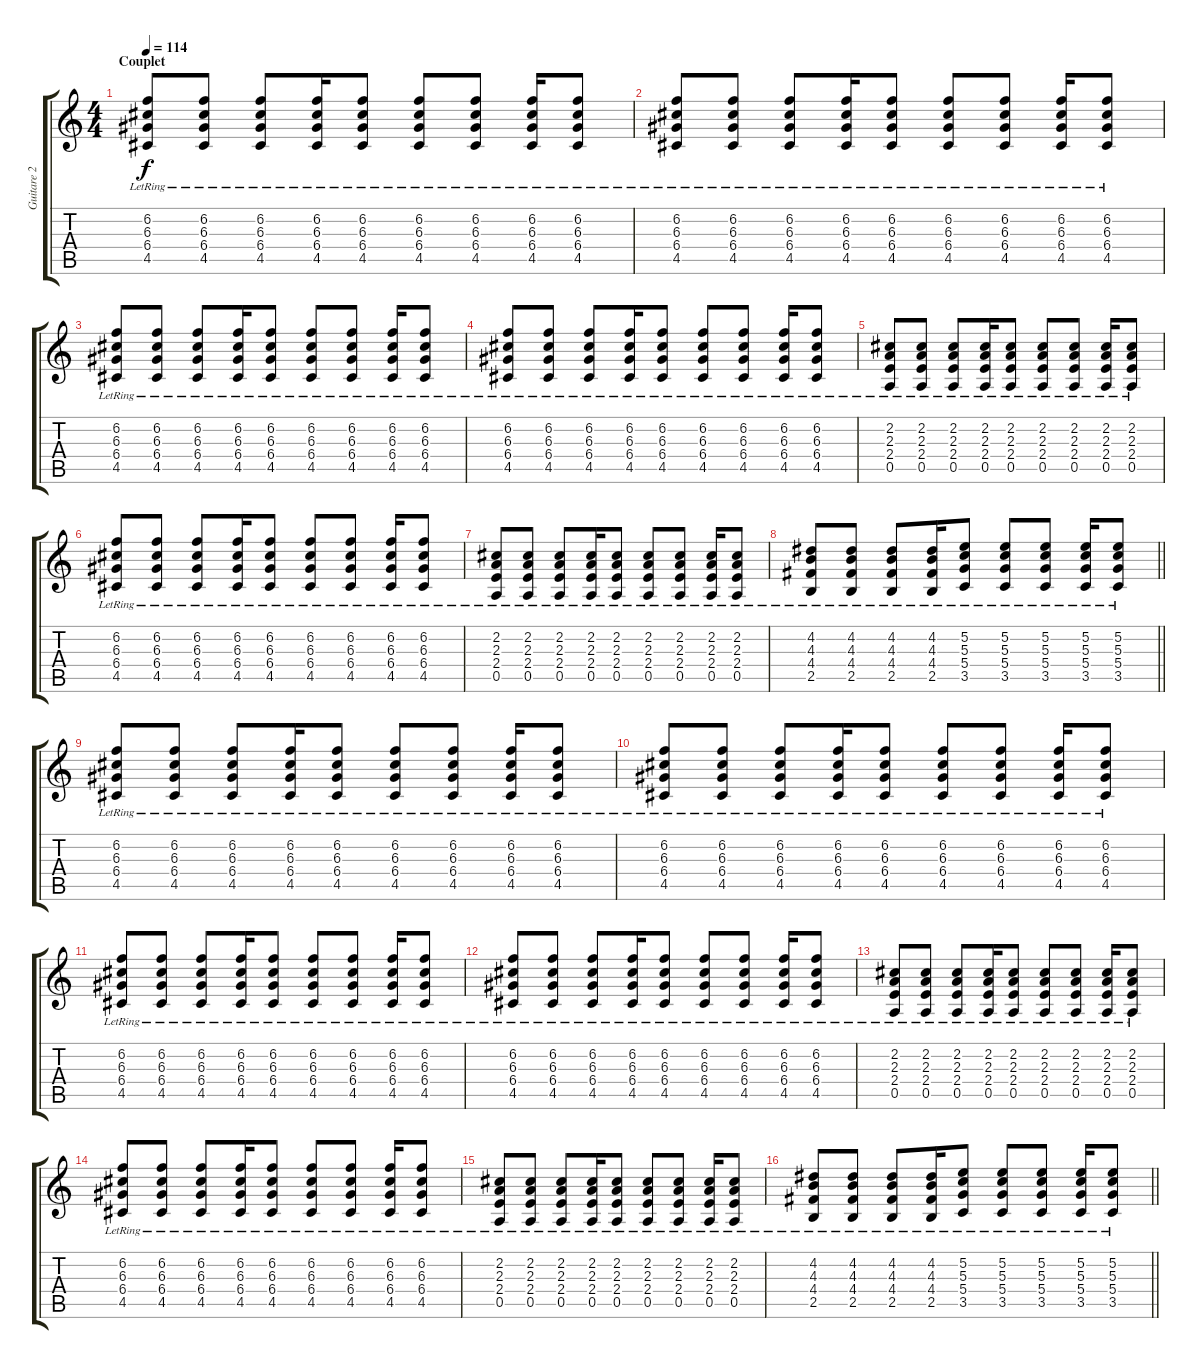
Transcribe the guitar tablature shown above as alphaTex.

\track ("Guitare 2" "Guitare 2") {instrument overdrivenguitar}
\staff {score tabs}
\tuning (E4 B3 G3 D3 A2 E2) {hide}
\ts (4 4)
\section ("" "Couplet")
\tempo 114
\clef g2
\ks c
(6.2{lr} 6.3{lr} 6.4{lr} 4.5{lr}).8{dy f volume 8 instrument electricguitarclean} (6.2{lr} 6.3{lr} 6.4{lr} 4.5{lr}).8 (6.2{lr} 6.3{lr} 6.4{lr} 4.5{lr}).8 (6.2{lr} 6.3{lr} 6.4{lr} 4.5{lr}).16 (6.2{lr} 6.3{lr} 6.4{lr} 4.5{lr}).8 (6.2{lr} 6.3{lr} 6.4{lr} 4.5{lr}).8 (6.2{lr} 6.3{lr} 6.4{lr} 4.5{lr}).8 (6.2{lr} 6.3{lr} 6.4{lr} 4.5{lr}).16 (6.2{lr} 6.3{lr} 6.4{lr} 4.5{lr}).8 |
(6.2{lr} 6.3{lr} 6.4{lr} 4.5{lr}).8 (6.2{lr} 6.3{lr} 6.4{lr} 4.5{lr}).8 (6.2{lr} 6.3{lr} 6.4{lr} 4.5{lr}).8 (6.2{lr} 6.3{lr} 6.4{lr} 4.5{lr}).16 (6.2{lr} 6.3{lr} 6.4{lr} 4.5{lr}).8 (6.2{lr} 6.3{lr} 6.4{lr} 4.5{lr}).8 (6.2{lr} 6.3{lr} 6.4{lr} 4.5{lr}).8 (6.2{lr} 6.3{lr} 6.4{lr} 4.5{lr}).16 (6.2{lr} 6.3{lr} 6.4{lr} 4.5{lr}).8 |
(6.2{lr} 6.3{lr} 6.4{lr} 4.5{lr}).8 (6.2{lr} 6.3{lr} 6.4{lr} 4.5{lr}).8 (6.2{lr} 6.3{lr} 6.4{lr} 4.5{lr}).8 (6.2{lr} 6.3{lr} 6.4{lr} 4.5{lr}).16 (6.2{lr} 6.3{lr} 6.4{lr} 4.5{lr}).8 (6.2{lr} 6.3{lr} 6.4{lr} 4.5{lr}).8 (6.2{lr} 6.3{lr} 6.4{lr} 4.5{lr}).8 (6.2{lr} 6.3{lr} 6.4{lr} 4.5{lr}).16 (6.2{lr} 6.3{lr} 6.4{lr} 4.5{lr}).8 |
(6.2{lr} 6.3{lr} 6.4{lr} 4.5{lr}).8 (6.2{lr} 6.3{lr} 6.4{lr} 4.5{lr}).8 (6.2{lr} 6.3{lr} 6.4{lr} 4.5{lr}).8 (6.2{lr} 6.3{lr} 6.4{lr} 4.5{lr}).16 (6.2{lr} 6.3{lr} 6.4{lr} 4.5{lr}).8 (6.2{lr} 6.3{lr} 6.4{lr} 4.5{lr}).8 (6.2{lr} 6.3{lr} 6.4{lr} 4.5{lr}).8 (6.2{lr} 6.3{lr} 6.4{lr} 4.5{lr}).16 (6.2{lr} 6.3{lr} 6.4{lr} 4.5{lr}).8 |
(2.2{lr} 2.3{lr} 2.4{lr} 0.5{lr}).8 (2.2{lr} 2.3{lr} 2.4{lr} 0.5{lr}).8 (2.2{lr} 2.3{lr} 2.4{lr} 0.5{lr}).8 (2.2{lr} 2.3{lr} 2.4{lr} 0.5{lr}).16 (2.2{lr} 2.3{lr} 2.4{lr} 0.5{lr}).8 (2.2{lr} 2.3{lr} 2.4{lr} 0.5{lr}).8 (2.2{lr} 2.3{lr} 2.4{lr} 0.5{lr}).8 (2.2{lr} 2.3{lr} 2.4{lr} 0.5{lr}).16 (2.2{lr} 2.3{lr} 2.4{lr} 0.5{lr}).8 |
(6.2{lr} 6.3{lr} 6.4{lr} 4.5{lr}).8 (6.2{lr} 6.3{lr} 6.4{lr} 4.5{lr}).8 (6.2{lr} 6.3{lr} 6.4{lr} 4.5{lr}).8 (6.2{lr} 6.3{lr} 6.4{lr} 4.5{lr}).16 (6.2{lr} 6.3{lr} 6.4{lr} 4.5{lr}).8 (6.2{lr} 6.3{lr} 6.4{lr} 4.5{lr}).8 (6.2{lr} 6.3{lr} 6.4{lr} 4.5{lr}).8 (6.2{lr} 6.3{lr} 6.4{lr} 4.5{lr}).16 (6.2{lr} 6.3{lr} 6.4{lr} 4.5{lr}).8 |
(2.2{lr} 2.3{lr} 2.4{lr} 0.5{lr}).8 (2.2{lr} 2.3{lr} 2.4{lr} 0.5{lr}).8 (2.2{lr} 2.3{lr} 2.4{lr} 0.5{lr}).8 (2.2{lr} 2.3{lr} 2.4{lr} 0.5{lr}).16 (2.2{lr} 2.3{lr} 2.4{lr} 0.5{lr}).8 (2.2{lr} 2.3{lr} 2.4{lr} 0.5{lr}).8 (2.2{lr} 2.3{lr} 2.4{lr} 0.5{lr}).8 (2.2{lr} 2.3{lr} 2.4{lr} 0.5{lr}).16 (2.2{lr} 2.3{lr} 2.4{lr} 0.5{lr}).8 |
\barLineRight lightlight
(4.2{lr} 4.3{lr} 4.4{lr} 2.5{lr}).8 (4.2{lr} 4.3{lr} 4.4{lr} 2.5{lr}).8 (4.2{lr} 4.3{lr} 4.4{lr} 2.5{lr}).8 (4.2{lr} 4.3{lr} 4.4{lr} 2.5{lr}).16 (5.2{lr} 5.3{lr} 5.4{lr} 3.5{lr}).8 (5.2{lr} 5.3{lr} 5.4{lr} 3.5{lr}).8 (5.2{lr} 5.3{lr} 5.4{lr} 3.5{lr}).8 (5.2{lr} 5.3{lr} 5.4{lr} 3.5{lr}).16 (5.2{lr} 5.3{lr} 5.4{lr} 3.5{lr}).8 |
(6.2{lr} 6.3{lr} 6.4{lr} 4.5{lr}).8 (6.2{lr} 6.3{lr} 6.4{lr} 4.5{lr}).8 (6.2{lr} 6.3{lr} 6.4{lr} 4.5{lr}).8 (6.2{lr} 6.3{lr} 6.4{lr} 4.5{lr}).16 (6.2{lr} 6.3{lr} 6.4{lr} 4.5{lr}).8 (6.2{lr} 6.3{lr} 6.4{lr} 4.5{lr}).8 (6.2{lr} 6.3{lr} 6.4{lr} 4.5{lr}).8 (6.2{lr} 6.3{lr} 6.4{lr} 4.5{lr}).16 (6.2{lr} 6.3{lr} 6.4{lr} 4.5{lr}).8 |
(6.2{lr} 6.3{lr} 6.4{lr} 4.5{lr}).8 (6.2{lr} 6.3{lr} 6.4{lr} 4.5{lr}).8 (6.2{lr} 6.3{lr} 6.4{lr} 4.5{lr}).8 (6.2{lr} 6.3{lr} 6.4{lr} 4.5{lr}).16 (6.2{lr} 6.3{lr} 6.4{lr} 4.5{lr}).8 (6.2{lr} 6.3{lr} 6.4{lr} 4.5{lr}).8 (6.2{lr} 6.3{lr} 6.4{lr} 4.5{lr}).8 (6.2{lr} 6.3{lr} 6.4{lr} 4.5{lr}).16 (6.2{lr} 6.3{lr} 6.4{lr} 4.5{lr}).8 |
(6.2{lr} 6.3{lr} 6.4{lr} 4.5{lr}).8 (6.2{lr} 6.3{lr} 6.4{lr} 4.5{lr}).8 (6.2{lr} 6.3{lr} 6.4{lr} 4.5{lr}).8 (6.2{lr} 6.3{lr} 6.4{lr} 4.5{lr}).16 (6.2{lr} 6.3{lr} 6.4{lr} 4.5{lr}).8 (6.2{lr} 6.3{lr} 6.4{lr} 4.5{lr}).8 (6.2{lr} 6.3{lr} 6.4{lr} 4.5{lr}).8 (6.2{lr} 6.3{lr} 6.4{lr} 4.5{lr}).16 (6.2{lr} 6.3{lr} 6.4{lr} 4.5{lr}).8 |
(6.2{lr} 6.3{lr} 6.4{lr} 4.5{lr}).8 (6.2{lr} 6.3{lr} 6.4{lr} 4.5{lr}).8 (6.2{lr} 6.3{lr} 6.4{lr} 4.5{lr}).8 (6.2{lr} 6.3{lr} 6.4{lr} 4.5{lr}).16 (6.2{lr} 6.3{lr} 6.4{lr} 4.5{lr}).8 (6.2{lr} 6.3{lr} 6.4{lr} 4.5{lr}).8 (6.2{lr} 6.3{lr} 6.4{lr} 4.5{lr}).8 (6.2{lr} 6.3{lr} 6.4{lr} 4.5{lr}).16 (6.2{lr} 6.3{lr} 6.4{lr} 4.5{lr}).8 |
(2.2{lr} 2.3{lr} 2.4{lr} 0.5{lr}).8 (2.2{lr} 2.3{lr} 2.4{lr} 0.5{lr}).8 (2.2{lr} 2.3{lr} 2.4{lr} 0.5{lr}).8 (2.2{lr} 2.3{lr} 2.4{lr} 0.5{lr}).16 (2.2{lr} 2.3{lr} 2.4{lr} 0.5{lr}).8 (2.2{lr} 2.3{lr} 2.4{lr} 0.5{lr}).8 (2.2{lr} 2.3{lr} 2.4{lr} 0.5{lr}).8 (2.2{lr} 2.3{lr} 2.4{lr} 0.5{lr}).16 (2.2{lr} 2.3{lr} 2.4{lr} 0.5{lr}).8 |
(6.2{lr} 6.3{lr} 6.4{lr} 4.5{lr}).8 (6.2{lr} 6.3{lr} 6.4{lr} 4.5{lr}).8 (6.2{lr} 6.3{lr} 6.4{lr} 4.5{lr}).8 (6.2{lr} 6.3{lr} 6.4{lr} 4.5{lr}).16 (6.2{lr} 6.3{lr} 6.4{lr} 4.5{lr}).8 (6.2{lr} 6.3{lr} 6.4{lr} 4.5{lr}).8 (6.2{lr} 6.3{lr} 6.4{lr} 4.5{lr}).8 (6.2{lr} 6.3{lr} 6.4{lr} 4.5{lr}).16 (6.2{lr} 6.3{lr} 6.4{lr} 4.5{lr}).8 |
(2.2{lr} 2.3{lr} 2.4{lr} 0.5{lr}).8 (2.2{lr} 2.3{lr} 2.4{lr} 0.5{lr}).8 (2.2{lr} 2.3{lr} 2.4{lr} 0.5{lr}).8 (2.2{lr} 2.3{lr} 2.4{lr} 0.5{lr}).16 (2.2{lr} 2.3{lr} 2.4{lr} 0.5{lr}).8 (2.2{lr} 2.3{lr} 2.4{lr} 0.5{lr}).8 (2.2{lr} 2.3{lr} 2.4{lr} 0.5{lr}).8 (2.2{lr} 2.3{lr} 2.4{lr} 0.5{lr}).16 (2.2{lr} 2.3{lr} 2.4{lr} 0.5{lr}).8 |
\barLineRight lightlight
(4.2{lr} 4.3{lr} 4.4{lr} 2.5{lr}).8 (4.2{lr} 4.3{lr} 4.4{lr} 2.5{lr}).8 (4.2{lr} 4.3{lr} 4.4{lr} 2.5{lr}).8 (4.2{lr} 4.3{lr} 4.4{lr} 2.5{lr}).16 (5.2{lr} 5.3{lr} 5.4{lr} 3.5{lr}).8 (5.2{lr} 5.3{lr} 5.4{lr} 3.5{lr}).8 (5.2{lr} 5.3{lr} 5.4{lr} 3.5{lr}).8 (5.2{lr} 5.3{lr} 5.4{lr} 3.5{lr}).16 (5.2{lr} 5.3{lr} 5.4{lr} 3.5{lr}).8
